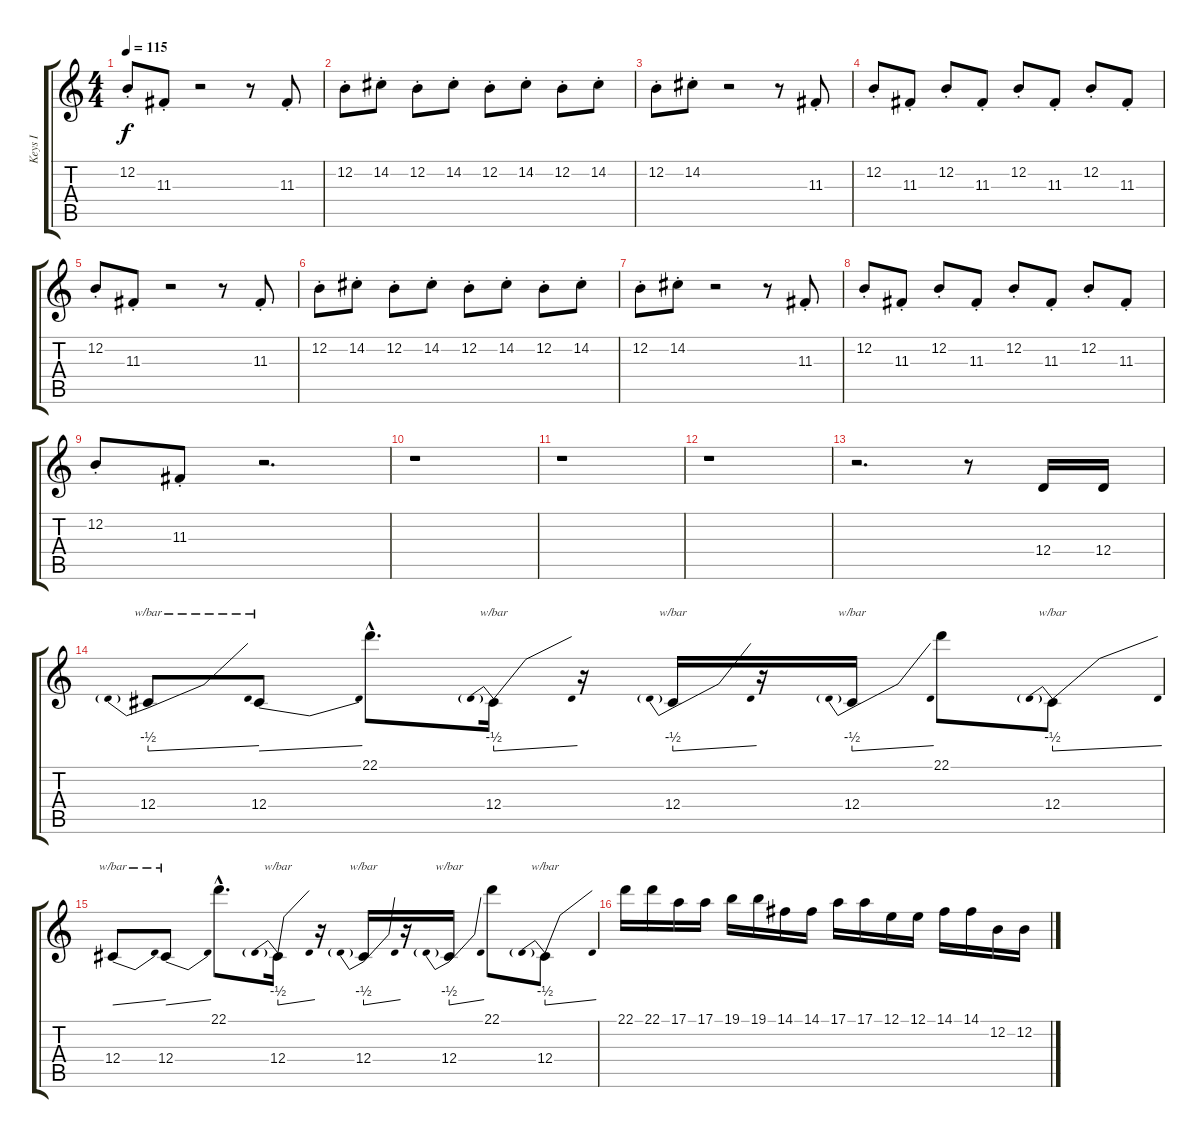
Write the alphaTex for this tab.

\track ("Keys I" "Keys I") {instrument synthbrass2}
\staff {score tabs}
\tuning (E4 B3 G3 D3 A2 E2) {hide}
\ts (4 4)
\tempo 115
\clef g2
\ks c
12.2{st}.8{dy f} 11.3{st}.8 r.2 r.8{volume 13} 11.3{st}.8{volume 0} |
12.2{st}.8 14.2{st}.8 12.2{st}.8 14.2{st}.8 12.2{st}.8 14.2{st}.8 12.2{st}.8 14.2{st}.8 |
12.2{st}.8 14.2{st}.8 r.2 r.8{volume 13} 11.3{st}.8{volume 0} |
12.2{st}.8 11.3{st}.8 12.2{st}.8 11.3{st}.8 12.2{st}.8 11.3{st}.8 12.2{st}.8 11.3{st}.8 |
12.2{st}.8 11.3{st}.8 r.2 r.8{volume 13} 11.3{st}.8{volume 0} |
12.2{st}.8 14.2{st}.8 12.2{st}.8 14.2{st}.8 12.2{st}.8 14.2{st}.8 12.2{st}.8 14.2{st}.8 |
12.2{st}.8 14.2{st}.8 r.2 r.8{volume 13} 11.3{st}.8{volume 0} |
12.2{st}.8 11.3{st}.8 12.2{st}.8 11.3{st}.8 12.2{st}.8 11.3{st}.8 12.2{st}.8 11.3{st}.8 |
12.2{st}.8 11.3{st}.8 r.2{d volume 13} |
r.1 |
r.1 |
r.1 |
r.2{d} r.8 12.4.16{instrument lead6voice} 12.4.16 |
12.4.8{tbe (predivedive default 0 -2 60 0)} 12.4.8{tbe (dive default 0 -2 60 0)} 22.1{hac}.8{d} 12.4.16{tbe (predivedive default 0 -2 60 0)} r.16 12.4.16{tbe (predivedive default 0 -2 60 0)} r.16 12.4.16{tbe (predivedive default 0 -2 60 0)} 22.1.8 12.4.8{tbe (predivedive default 0 -2 60 0)} |
12.4.8{tbe (dive default 0 -2 60 0)} 12.4.8{tbe (dive default 0 -2 60 0)} 22.1{hac}.8{d} 12.4.16{tbe (predivedive default 0 -2 60 0)} r.16 12.4.16{tbe (predivedive default 0 -2 60 0)} r.16 12.4.16{tbe (predivedive default 0 -2 60 0)} 22.1.8 12.4.8{tbe (predivedive default 0 -2 60 0)} |
22.1.16 22.1.16 17.1.16 17.1.16 19.1.16 19.1.16 14.1.16 14.1.16 17.1.16 17.1.16 12.1.16 12.1.16 14.1.16 14.1.16 12.2.16 12.2.16
